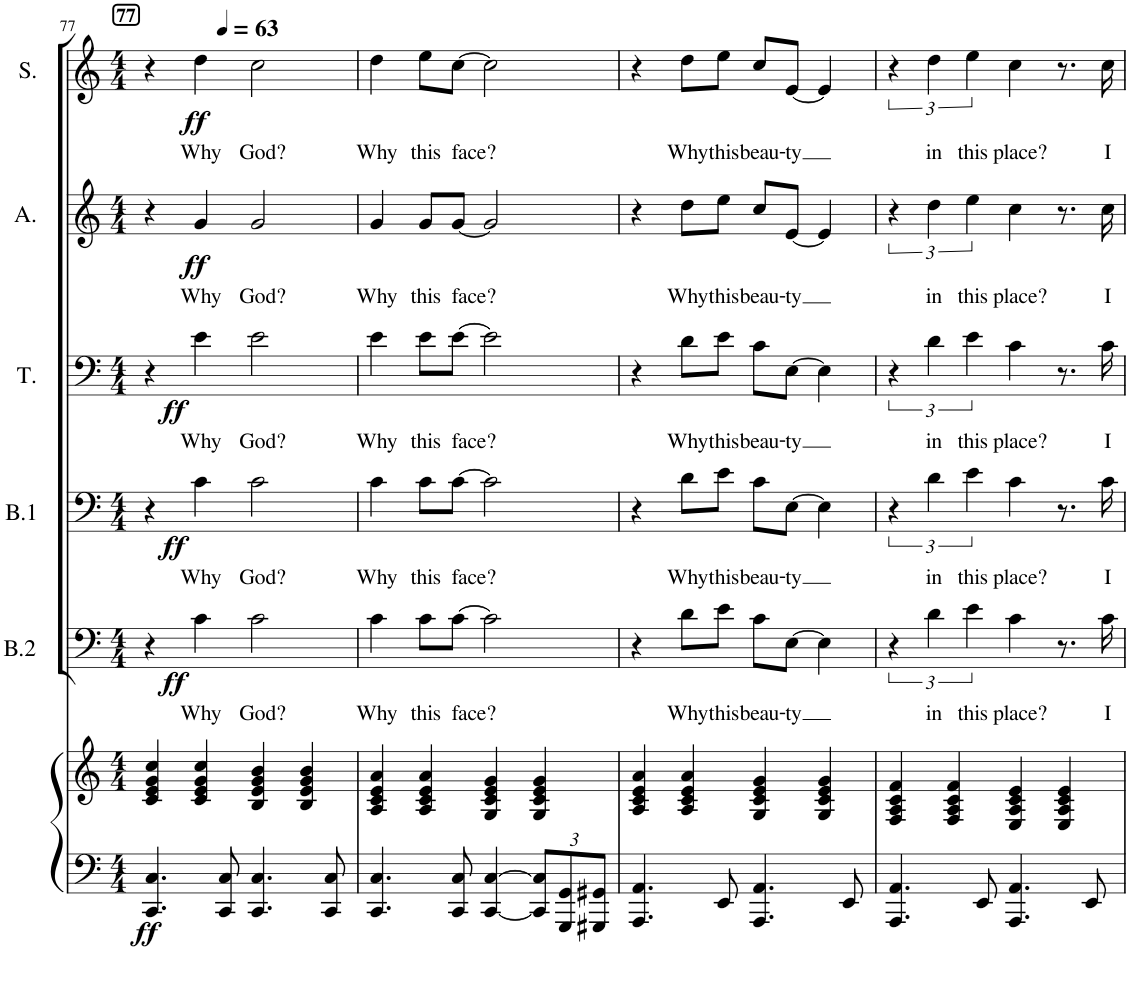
**kern	**kern	**dynam	**kern	**text	**dynam	**kern	**text	**dynam	**kern	**text	**dynam	**kern	**text	**dynam	**kern	**text	**dynam
*part6	*part6	*part6	*part5	*part5	*part5	*part4	*part4	*part4	*part3	*part3	*part3	*part2	*part2	*part2	*part1	*part1	*part1
*staff7	*staff6	*staff6/7	*staff5	*staff5	*staff5	*staff4	*staff4	*staff4	*staff3	*staff3	*staff3	*staff2	*staff2	*staff2	*staff1	*staff1	*staff1
*I"Piano	*	*	*I"Bas	*	*	*I"Bariton	*	*	*I"Tenor	*	*	*I"Alt	*	*	*I"Sopraan	*	*
*I'Pno	*	*	*I'B.2	*	*	*I'B.1	*	*	*I'T.	*	*	*I'A.	*	*	*I'S.	*	*
!!LO:PB:g=z
*clefF4	*clefG2	*	*clefF4	*	*	*clefF4	*	*	*clefF4	*	*	*clefG2	*	*	*clefG2	*	*
*	*	*	*Trd7c12	*	*	*	*	*	*	*	*	*	*	*	*	*	*
*k[]	*k[]	*	*k[]	*	*	*k[]	*	*	*k[]	*	*	*k[]	*	*	*k[]	*	*
*M4/4	*M4/4	*	*M4/4	*	*	*M4/4	*	*	*M4/4	*	*	*M4/4	*	*	*M4/4	*	*
!!LO:REH:place=s1:a:B:cj:t=77
=77	=77	=77	=77	=77	=77	=77	=77	=77	=77	=77	=77	=77	=77	=77	=77	=77	=77
!	!	!LO:DY:b=2	!	!	!	!	!	!	!	!	!	!	!	!	!	!	!
4.CC/ 4.C/	4c/ 4e/ 4g/ 4cc/	ff	4r	.	.	4r	.	.	4r	.	.	4r	.	.	4r	.	.
*	*	*	*	*	*	*	*	*	*	*	*	*	*	*	*MM63	*	*
!	!	!	!	!LO:LY:b	!LO:DY:b	!	!LO:LY:b	!LO:DY:b	!	!LO:LY:b	!LO:DY:b	!	!LO:LY:b	!LO:DY:b	!	!LO:LY:b	!LO:DY:b
.	4c/ 4e/ 4g/ 4cc/	.	4c\	Why	ff	4c\	Why	ff	4e\	Why	ff	4g/	Why	ff	4dd\	Why	ff
8CC/ 8C/	.	.	.	.	.	.	.	.	.	.	.	.	.	.	.	.	.
!	!	!	!	!LO:LY:b	!	!	!LO:LY:b	!	!	!LO:LY:b	!	!	!LO:LY:b	!	!	!LO:LY:b	!
4.CC/ 4.C/	4B/ 4e/ 4g/ 4b/	.	2c\	God?	.	2c\	God?	.	2e\	God?	.	2g/	God?	.	2cc\	God?	.
.	4B/ 4e/ 4g/ 4b/	.	.	.	.	.	.	.	.	.	.	.	.	.	.	.	.
8CC/ 8C/	.	.	.	.	.	.	.	.	.	.	.	.	.	.	.	.	.
=78	=78	=78	=78	=78	=78	=78	=78	=78	=78	=78	=78	=78	=78	=78	=78	=78	=78
!	!	!	!	!LO:LY:b	!	!	!LO:LY:b	!	!	!LO:LY:b	!	!	!LO:LY:b	!	!	!LO:LY:b	!
4.CC/ 4.C/	4A/ 4c/ 4e/ 4a/	.	4c\	Why	.	4c\	Why	.	4e\	Why	.	4g/	Why	.	4dd\	Why	.
!	!	!	!	!LO:LY:b	!	!	!LO:LY:b	!	!	!LO:LY:b	!	!	!LO:LY:b	!	!	!LO:LY:b	!
.	4A/ 4c/ 4e/ 4a/	.	8c\L	this	.	8c\L	this	.	8e\L	this	.	8g/L	this	.	8ee\L	this	.
!	!	!	!	!LO:LY:b	!	!	!LO:LY:b	!	!	!LO:LY:b	!	!	!LO:LY:b	!	!	!LO:LY:b	!
8CC/ 8C/	.	.	[8c\J	face?	.	[8c\J	face?	.	[8e\J	face?	.	[8g/J	face?	.	[8cc\J	face?	.
[4CC/ [4C/	4G/ 4c/ 4e/ 4g/	.	2c\]	.	.	2c\]	.	.	2e\]	.	.	2g/]	.	.	2cc\]	.	.
*Xbrackettup	*	*	*	*	*	*	*	*	*	*	*	*	*	*	*	*	*
12CC/] 12C/]L	4G/ 4c/ 4e/ 4g/	.	.	.	.	.	.	.	.	.	.	.	.	.	.	.	.
12GGG/ 12GG/	.	.	.	.	.	.	.	.	.	.	.	.	.	.	.	.	.
12GGG#X/ 12GG#X/J	.	.	.	.	.	.	.	.	.	.	.	.	.	.	.	.	.
=79	=79	=79	=79	=79	=79	=79	=79	=79	=79	=79	=79	=79	=79	=79	=79	=79	=79
4.AAA/ 4.AA/	4A/ 4c/ 4e/ 4a/	.	4r	.	.	4r	.	.	4r	.	.	4r	.	.	4r	.	.
!	!	!	!	!LO:LY:b	!	!	!LO:LY:b	!	!	!LO:LY:b	!	!	!LO:LY:b	!	!	!LO:LY:b	!
.	4A/ 4c/ 4e/ 4a/	.	8d\L	Why	.	8d\L	Why	.	8d\L	Why	.	8dd\L	Why	.	8dd\L	Why	.
!	!	!	!	!LO:LY:b	!	!	!LO:LY:b	!	!	!LO:LY:b	!	!	!LO:LY:b	!	!	!LO:LY:b	!
8EE/	.	.	8e\J	this	.	8e\J	this	.	8e\J	this	.	8ee\J	this	.	8ee\J	this	.
!	!	!	!	!LO:LY:b	!	!	!LO:LY:b	!	!	!LO:LY:b	!	!	!LO:LY:b	!	!	!LO:LY:b	!
4.AAA/ 4.AA/	4G/ 4c/ 4e/ 4g/	.	8c\L	beau-	.	8c\L	beau-	.	8c\L	beau-	.	8cc/L	beau-	.	8cc/L	beau-	.
!	!	!	!	!LO:LY:b	!	!	!LO:LY:b	!	!	!LO:LY:b	!	!	!LO:LY:b	!	!	!LO:LY:b	!
.	.	.	[8E\J	-ty	.	[8E\J	-ty	.	[8E\J	-ty	.	[8e/J	-ty	.	[8e/J	-ty	.
.	4G/ 4c/ 4e/ 4g/	.	4E\]	.	.	4E\]	.	.	4E\]	.	.	4e/]	.	.	4e/]	.	.
8EE/	.	.	.	.	.	.	.	.	.	.	.	.	.	.	.	.	.
=80	=80	=80	=80	=80	=80	=80	=80	=80	=80	=80	=80	=80	=80	=80	=80	=80	=80
4.AAA/ 4.AA/	4F/ 4A/ 4c/ 4f/	.	6r	.	.	6r	.	.	6r	.	.	6r	.	.	6r	.	.
!	!	!	!	!LO:LY:b	!	!	!LO:LY:b	!	!	!LO:LY:b	!	!	!LO:LY:b	!	!	!LO:LY:b	!
.	.	.	6d\	in	.	6d\	in	.	6d\	in	.	6dd\	in	.	6dd\	in	.
.	4F/ 4A/ 4c/ 4f/	.	.	.	.	.	.	.	.	.	.	.	.	.	.	.	.
!	!	!	!	!LO:LY:b	!	!	!LO:LY:b	!	!	!LO:LY:b	!	!	!LO:LY:b	!	!	!LO:LY:b	!
.	.	.	6e\	this	.	6e\	this	.	6e\	this	.	6ee\	this	.	6ee\	this	.
8EE/	.	.	.	.	.	.	.	.	.	.	.	.	.	.	.	.	.
!	!	!	!	!LO:LY:b	!	!	!LO:LY:b	!	!	!LO:LY:b	!	!	!LO:LY:b	!	!	!LO:LY:b	!
4.AAA/ 4.AA/	4E/ 4A/ 4c/ 4e/	.	4c\	place?	.	4c\	place?	.	4c\	place?	.	4cc\	place?	.	4cc\	place?	.
.	4E/ 4A/ 4c/ 4e/	.	8.r	.	.	8.r	.	.	8.r	.	.	8.r	.	.	8.r	.	.
8EE/	.	.	.	.	.	.	.	.	.	.	.	.	.	.	.	.	.
!	!	!	!	!LO:LY:b	!	!	!LO:LY:b	!	!	!LO:LY:b	!	!	!LO:LY:b	!	!	!LO:LY:b	!
.	.	.	16c\	I	.	16c\	I	.	16c\	I	.	16cc\	I	.	16cc\	I	.
=	=	=	=	=	=	=	=	=	=	=	=	=	=	=	=	=	=
*-	*-	*-	*-	*-	*-	*-	*-	*-	*-	*-	*-	*-	*-	*-	*-	*-	*-
